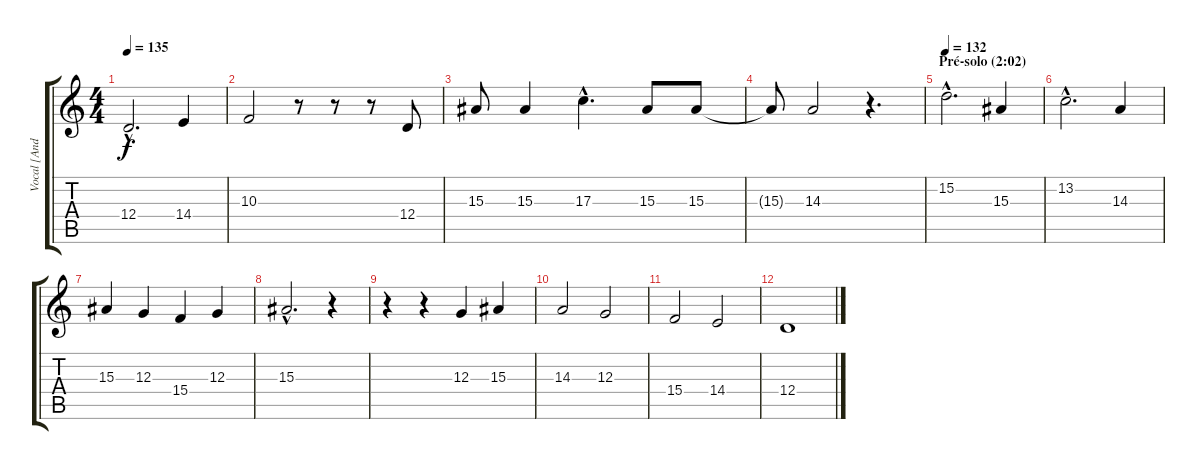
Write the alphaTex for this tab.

\track ("Vocal [André Matos]" "Vocal [And") {instrument lead1square}
\staff {score tabs}
\tuning (E4 B3 G3 D3 A2 E2) {hide}
\ts (4 4)
\tempo 135
\clef g2
\ks c
12.4{hac}.2{d dy f} 14.4.4 |
10.3.2 r.8 r.8 r.8 12.4.8 |
15.3.8 15.3.4 17.3{hac}.4{d} 15.3.8 15.3.8 |
15.3{t}.8 14.3.2 r.4{d} |
\section ("" "Pré-solo (2:02)")
\tempo 132
15.2{hac}.2{d} 15.3.4 |
13.2{hac}.2{d} 14.3.4 |
15.3.4 12.3.4 15.4.4 12.3.4 |
15.3{hac}.2{d} r.4 |
r.4 r.4 12.3.4 15.3.4 |
14.3.2 12.3.2 |
15.4.2 14.4.2 |
12.4.1
